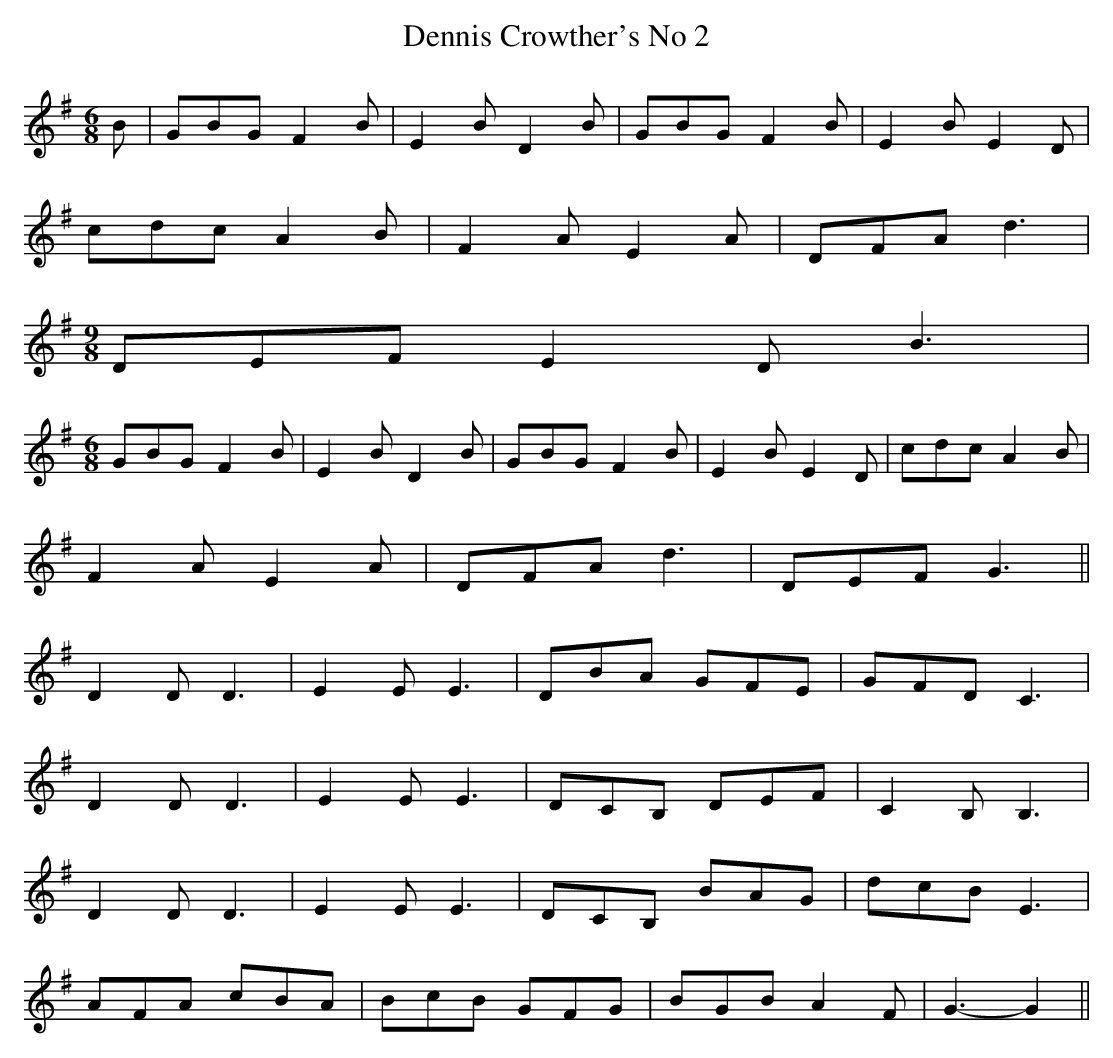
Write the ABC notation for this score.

X:1
T:Dennis Crowther's No 2
M:6/8
L:1/8
K:G
B|GBG F2 B|E2 B D2 B|GBG F2 B|E2 B E2 D|
cdc A2 B|F2 A E2 A|DFA d3|
M:9/8
DEF E2 D B3|
M:6/8
GBG F2 B|E2 B D2 B|GBG F2 B|E2 B E2 D|cdc A2 B|
F2 A E2 A|DFA d3|DEF G3||
D2 D D3|E2 E E3|DBA GFE|GFD C3|
D2 D D3|E2 E E3|DCB, DEF|C2 B, B,3|
D2 D D3|E2 E E3|DCB, BAG|dcB E3|
AFA cBA|BcB GFG|BGB A2 F|G3-G2||
